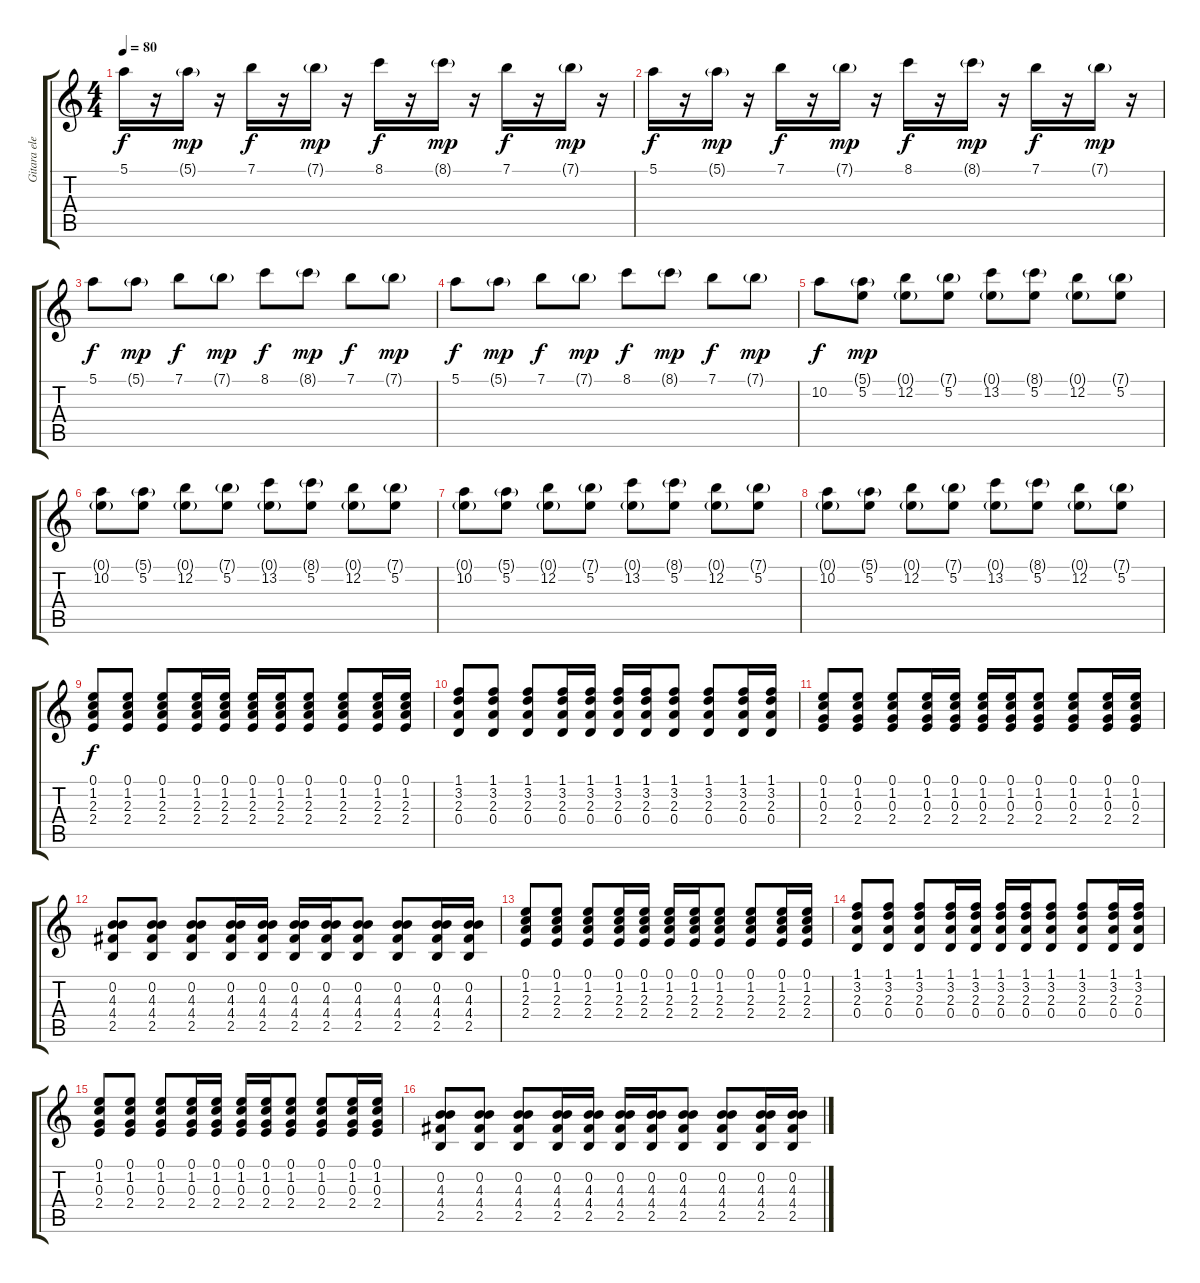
\track ("Gitara elektryczna" "Gitara ele") {instrument acousticguitarsteel}
\staff {score tabs}
\tuning (E4 B3 G3 D3 A2 E2) {hide}
\ts (4 4)
\tempo 80
\clef g2
\ks c
5.1.16{dy f instrument acousticguitarsteel} r.16 5.1{g}.16{dy mp} r.16 7.1.16{dy f} r.16 7.1{g}.16{dy mp} r.16 8.1.16{dy f} r.16 8.1{g}.16{dy mp} r.16 7.1.16{dy f} r.16 7.1{g}.16{dy mp} r.16 |
5.1.16{dy f} r.16 5.1{g}.16{dy mp} r.16 7.1.16{dy f} r.16 7.1{g}.16{dy mp} r.16 8.1.16{dy f} r.16 8.1{g}.16{dy mp} r.16 7.1.16{dy f} r.16 7.1{g}.16{dy mp} r.16 |
5.1.8{dy f} 5.1{g}.8{dy mp} 7.1.8{dy f} 7.1{g}.8{dy mp} 8.1.8{dy f} 8.1{g}.8{dy mp} 7.1.8{dy f} 7.1{g}.8{dy mp} |
5.1.8{dy f} 5.1{g}.8{dy mp} 7.1.8{dy f} 7.1{g}.8{dy mp} 8.1.8{dy f} 8.1{g}.8{dy mp} 7.1.8{dy f} 7.1{g}.8{dy mp} |
10.2.8{dy f} (5.1{g} 5.2).8{dy mp} (0.1{g} 12.2).8 (7.1{g} 5.2).8 (0.1{g} 13.2).8 (8.1{g} 5.2).8 (0.1{g} 12.2).8 (7.1{g} 5.2).8 |
(0.1{g} 10.2).8 (5.1{g} 5.2).8 (0.1{g} 12.2).8 (7.1{g} 5.2).8 (0.1{g} 13.2).8 (8.1{g} 5.2).8 (0.1{g} 12.2).8 (7.1{g} 5.2).8 |
(0.1{g} 10.2).8 (5.1{g} 5.2).8 (0.1{g} 12.2).8 (7.1{g} 5.2).8 (0.1{g} 13.2).8 (8.1{g} 5.2).8 (0.1{g} 12.2).8 (7.1{g} 5.2).8 |
(0.1{g} 10.2).8 (5.1{g} 5.2).8 (0.1{g} 12.2).8 (7.1{g} 5.2).8 (0.1{g} 13.2).8 (8.1{g} 5.2).8 (0.1{g} 12.2).8 (7.1{g} 5.2).8 |
(0.1 1.2 2.3 2.4).8{dy f} (0.1 1.2 2.3 2.4).8 (0.1 1.2 2.3 2.4).8 (0.1 1.2 2.3 2.4).16 (0.1 1.2 2.3 2.4).16 (0.1 1.2 2.3 2.4).16 (0.1 1.2 2.3 2.4).16 (0.1 1.2 2.3 2.4).8 (0.1 1.2 2.3 2.4).8 (0.1 1.2 2.3 2.4).16 (0.1 1.2 2.3 2.4).16 |
(1.1 3.2 2.3 0.4).8 (1.1 3.2 2.3 0.4).8 (1.1 3.2 2.3 0.4).8 (1.1 3.2 2.3 0.4).16 (1.1 3.2 2.3 0.4).16 (1.1 3.2 2.3 0.4).16 (1.1 3.2 2.3 0.4).16 (1.1 3.2 2.3 0.4).8 (1.1 3.2 2.3 0.4).8 (1.1 3.2 2.3 0.4).16 (1.1 3.2 2.3 0.4).16 |
(0.1 1.2 0.3 2.4).8 (0.1 1.2 0.3 2.4).8 (0.1 1.2 0.3 2.4).8 (0.1 1.2 0.3 2.4).16 (0.1 1.2 0.3 2.4).16 (0.1 1.2 0.3 2.4).16 (0.1 1.2 0.3 2.4).16 (0.1 1.2 0.3 2.4).8 (0.1 1.2 0.3 2.4).8 (0.1 1.2 0.3 2.4).16 (0.1 1.2 0.3 2.4).16 |
(0.2 4.3 4.4 2.5).8 (0.2 4.3 4.4 2.5).8 (0.2 4.3 4.4 2.5).8 (0.2 4.3 4.4 2.5).16 (0.2 4.3 4.4 2.5).16 (0.2 4.3 4.4 2.5).16 (0.2 4.3 4.4 2.5).16 (0.2 4.3 4.4 2.5).8 (0.2 4.3 4.4 2.5).8 (0.2 4.3 4.4 2.5).16 (0.2 4.3 4.4 2.5).16 |
(0.1 1.2 2.3 2.4).8 (0.1 1.2 2.3 2.4).8 (0.1 1.2 2.3 2.4).8 (0.1 1.2 2.3 2.4).16 (0.1 1.2 2.3 2.4).16 (0.1 1.2 2.3 2.4).16 (0.1 1.2 2.3 2.4).16 (0.1 1.2 2.3 2.4).8 (0.1 1.2 2.3 2.4).8 (0.1 1.2 2.3 2.4).16 (0.1 1.2 2.3 2.4).16 |
(1.1 3.2 2.3 0.4).8 (1.1 3.2 2.3 0.4).8 (1.1 3.2 2.3 0.4).8 (1.1 3.2 2.3 0.4).16 (1.1 3.2 2.3 0.4).16 (1.1 3.2 2.3 0.4).16 (1.1 3.2 2.3 0.4).16 (1.1 3.2 2.3 0.4).8 (1.1 3.2 2.3 0.4).8 (1.1 3.2 2.3 0.4).16 (1.1 3.2 2.3 0.4).16 |
(0.1 1.2 0.3 2.4).8 (0.1 1.2 0.3 2.4).8 (0.1 1.2 0.3 2.4).8 (0.1 1.2 0.3 2.4).16 (0.1 1.2 0.3 2.4).16 (0.1 1.2 0.3 2.4).16 (0.1 1.2 0.3 2.4).16 (0.1 1.2 0.3 2.4).8 (0.1 1.2 0.3 2.4).8 (0.1 1.2 0.3 2.4).16 (0.1 1.2 0.3 2.4).16 |
(0.2 4.3 4.4 2.5).8 (0.2 4.3 4.4 2.5).8 (0.2 4.3 4.4 2.5).8 (0.2 4.3 4.4 2.5).16 (0.2 4.3 4.4 2.5).16 (0.2 4.3 4.4 2.5).16 (0.2 4.3 4.4 2.5).16 (0.2 4.3 4.4 2.5).8 (0.2 4.3 4.4 2.5).8 (0.2 4.3 4.4 2.5).16 (0.2 4.3 4.4 2.5).16
